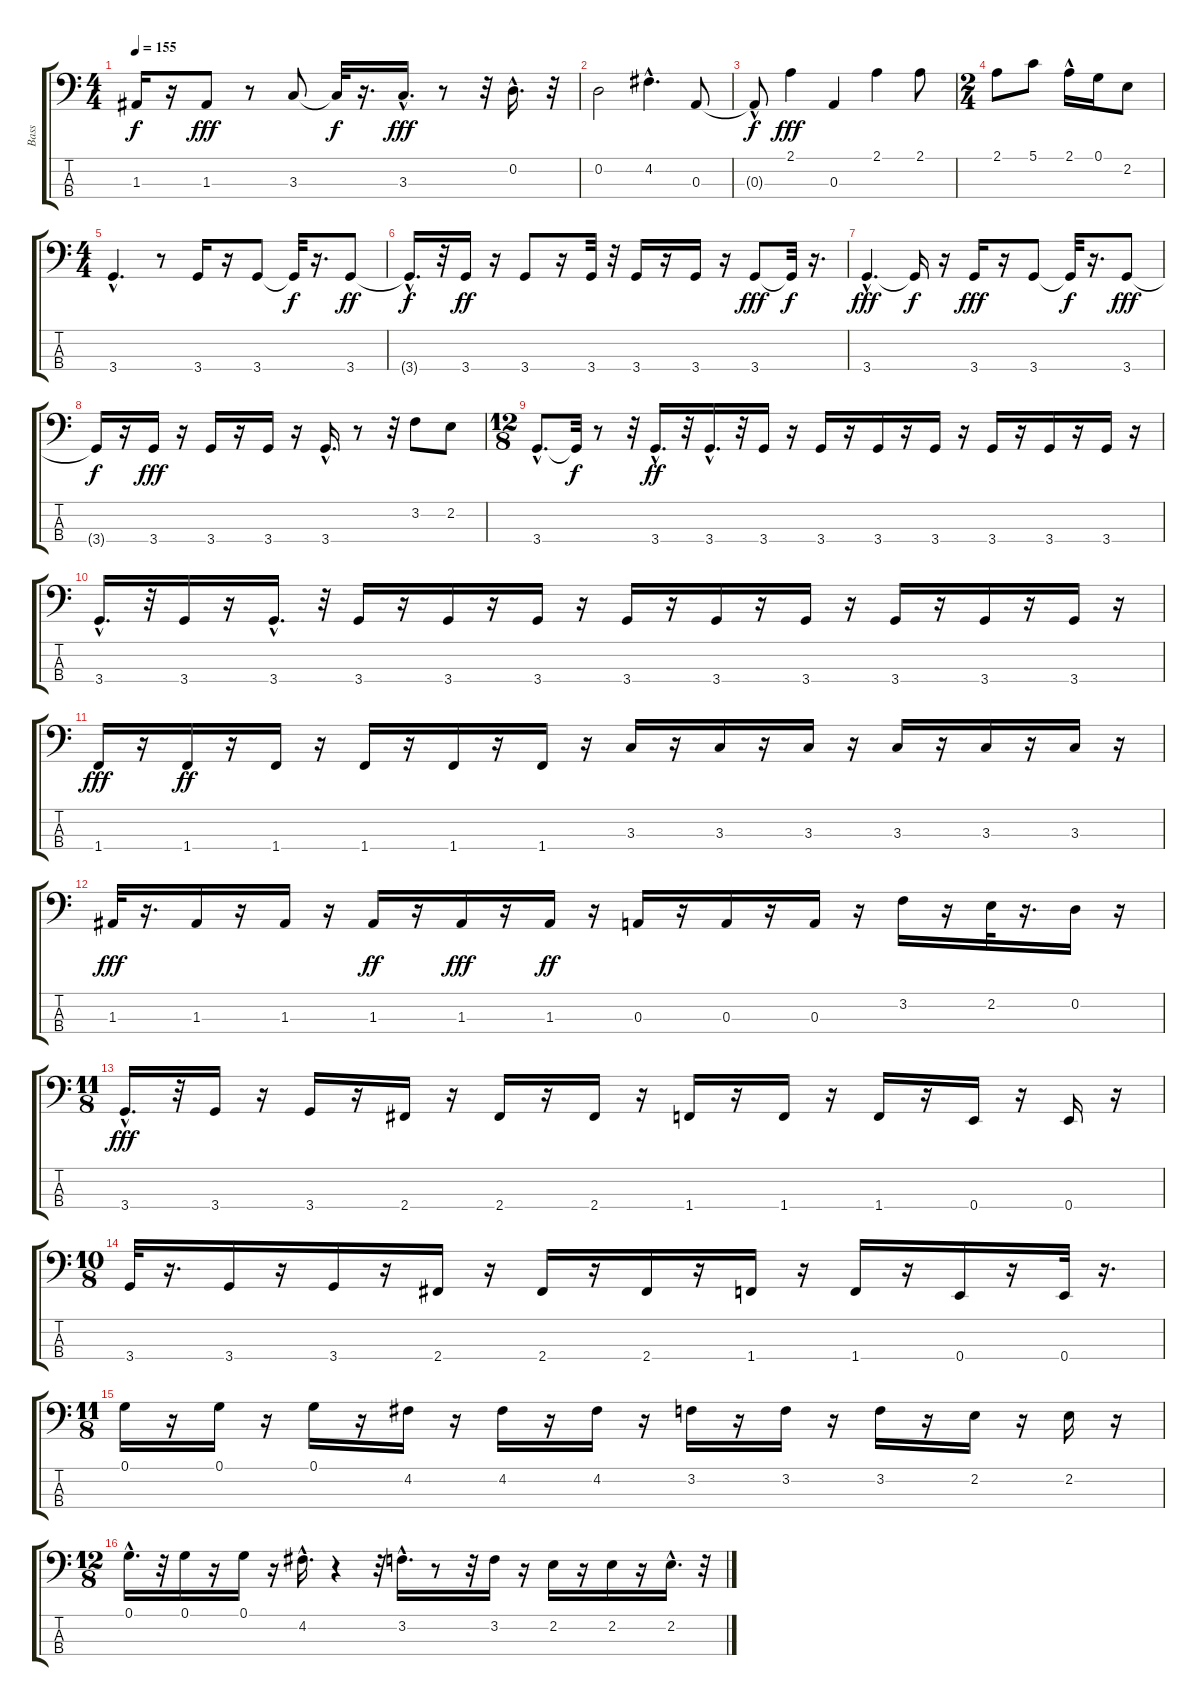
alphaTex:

\track ("Bass                " "Bass      ") {instrument fretlessbass}
\staff {score tabs}
\tuning (G2 D2 A1 E1) {hide}
\ts (4 4)
\tempo 155
\clef f4
\ks c
1.3{t}.16{dy f} r.16 1.3.8{dy fff} r.8 3.3.8 3.3{t}.32{dy f} r.16{d} 3.3{hac}.16{d dy fff} r.8 r.32 0.2{hac}.16{d} r.32 |
0.2.2 4.2{hac}.4{d} 0.3.8 |
0.3{hac t}.8{dy f} 2.1.4{dy fff} 0.3.4 2.1.4 2.1.8 |
\ts (2 4)
2.1.8 5.1.8 2.1{hac}.16 0.1.16 2.2.8 |
\ts (4 4)
3.4{hac}.4{d} r.8 3.4.16 r.16 3.4.8 3.4{t}.32{dy f} r.16{d} 3.4.8{dy ff} |
3.4{hac t}.16{d dy f} r.32 3.4.16{dy ff} r.16 3.4.8 r.16 3.4.32 r.32 3.4.16 r.16 3.4.16 r.16 3.4.8{dy fff} 3.4{t}.32{dy f} r.16{d} |
3.4{hac}.4{d dy fff} 3.4{t}.16{dy f} r.16 3.4.16{dy fff} r.16 3.4.8 3.4{t}.32{dy f} r.16{d} 3.4.8{dy fff} |
3.4{t}.16{dy f} r.16 3.4.16{dy fff} r.16 3.4.16 r.16 3.4.16 r.16 3.4{hac}.16{d} r.8 r.32 3.2.8 2.2.8 |
\ts (12 8)
3.4{hac}.8{d} 3.4{t}.32{dy f} r.8 r.32 3.4{hac}.16{d dy ff} r.32 3.4{hac}.16{d} r.32 3.4.16 r.16 3.4.16 r.16 3.4.16 r.16 3.4.16 r.16 3.4.16 r.16 3.4.16 r.16 3.4.16 r.16 |
3.4{hac}.16{d} r.32 3.4.16 r.16 3.4{hac}.16{d} r.32 3.4.16 r.16 3.4.16 r.16 3.4.16 r.16 3.4.16 r.16 3.4.16 r.16 3.4.16 r.16 3.4.16 r.16 3.4.16 r.16 3.4.16 r.16 |
1.4.16{dy fff} r.16 1.4.16{dy ff} r.16 1.4.16 r.16 1.4.16 r.16 1.4.16 r.16 1.4.16 r.16 3.3.16 r.16 3.3.16 r.16 3.3.16 r.16 3.3.16 r.16 3.3.16 r.16 3.3.16 r.16 |
1.3.32{dy fff} r.16{d} 1.3.16 r.16 1.3.16 r.16 1.3.16{dy ff} r.16 1.3.16{dy fff} r.16 1.3.16{dy ff} r.16 0.3.16 r.16 0.3.16 r.16 0.3.16 r.16 3.2.16 r.16 2.2.32 r.16{d} 0.2.16 r.16 |
\ts (11 8)
3.4{hac}.16{d dy fff instrument fretlessbass} r.32 3.4.16 r.16 3.4.16 r.16 2.4.16 r.16 2.4.16 r.16 2.4.16 r.16 1.4.16 r.16 1.4.16 r.16 1.4.16 r.16 0.4.16 r.16 0.4.16 r.16 |
\ts (10 8)
3.4.32 r.16{d} 3.4.16 r.16 3.4.16 r.16 2.4.16 r.16 2.4.16 r.16 2.4.16 r.16 1.4.16 r.16 1.4.16 r.16 0.4.16 r.16 0.4.32 r.16{d} |
\ts (11 8)
0.1.16 r.16 0.1.16 r.16 0.1.16 r.16 4.2.16 r.16 4.2.16 r.16 4.2.16 r.16 3.2.16 r.16 3.2.16 r.16 3.2.16 r.16 2.2.16 r.16 2.2.16 r.16 |
\ts (12 8)
0.1{hac}.16{d} r.32 0.1.16 r.16 0.1.16 r.16 4.2{hac}.16{d} r.4 r.32 3.2{hac}.16{d} r.8 r.32 3.2.16 r.16 2.2.16 r.16 2.2.16 r.16 2.2{hac}.16{d} r.32
